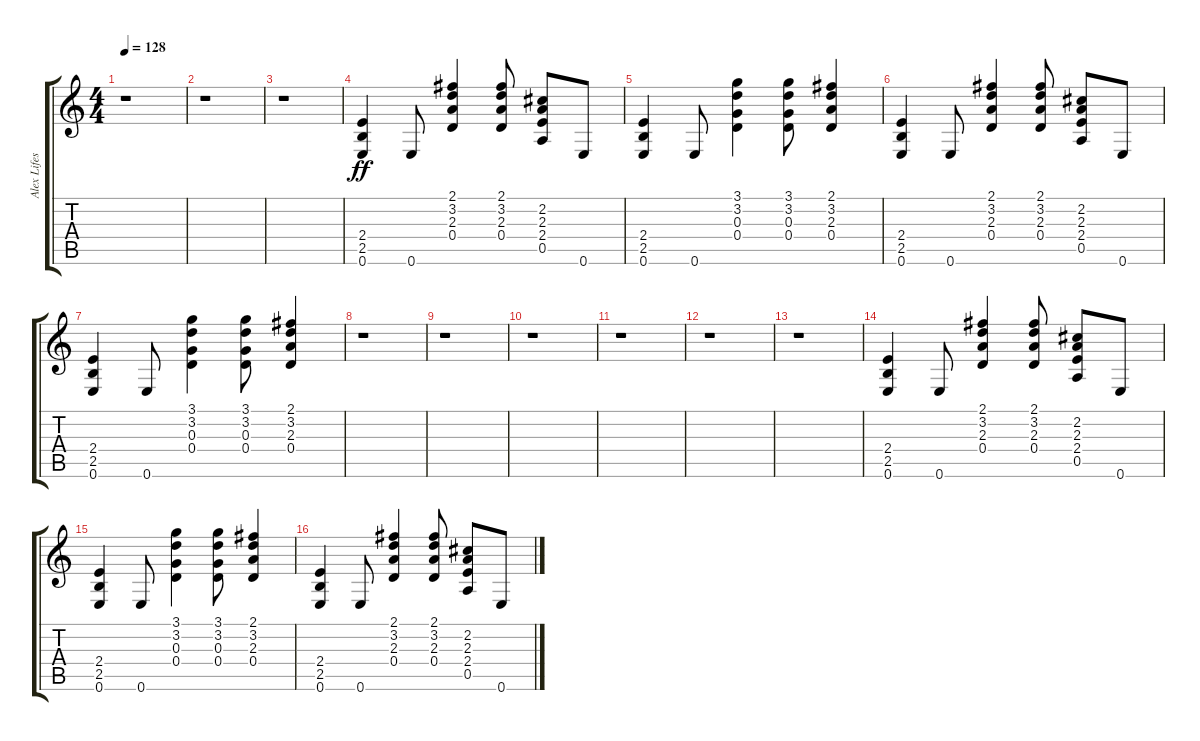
\track ("Alex Lifeson II" "Alex Lifes") {instrument overdrivenguitar}
\staff {score tabs}
\tuning (E4 B3 G3 D3 A2 E2) {hide}
\ts (4 4)
\tempo 128
\clef g2
\ks c
r.1{dy ff} |
r.1 |
r.1 |
(2.4 2.5 0.6).4 0.6.8 (2.1 3.2 2.3 0.4).4 (2.1 3.2 2.3 0.4).8 (2.2 2.3 2.4 0.5).8 0.6.8 |
(2.4 2.5 0.6).4 0.6.8 (3.1 3.2 0.3 0.4).4 (3.1 3.2 0.3 0.4).8 (2.1 3.2 2.3 0.4).4 |
(2.4 2.5 0.6).4 0.6.8 (2.1 3.2 2.3 0.4).4 (2.1 3.2 2.3 0.4).8 (2.2 2.3 2.4 0.5).8 0.6.8 |
(2.4 2.5 0.6).4 0.6.8 (3.1 3.2 0.3 0.4).4 (3.1 3.2 0.3 0.4).8 (2.1 3.2 2.3 0.4).4 |
r.1 |
r.1 |
r.1 |
r.1 |
r.1 |
r.1 |
(2.4 2.5 0.6).4 0.6.8 (2.1 3.2 2.3 0.4).4 (2.1 3.2 2.3 0.4).8 (2.2 2.3 2.4 0.5).8 0.6.8 |
(2.4 2.5 0.6).4 0.6.8 (3.1 3.2 0.3 0.4).4 (3.1 3.2 0.3 0.4).8 (2.1 3.2 2.3 0.4).4 |
(2.4 2.5 0.6).4 0.6.8 (2.1 3.2 2.3 0.4).4 (2.1 3.2 2.3 0.4).8 (2.2 2.3 2.4 0.5).8 0.6.8
